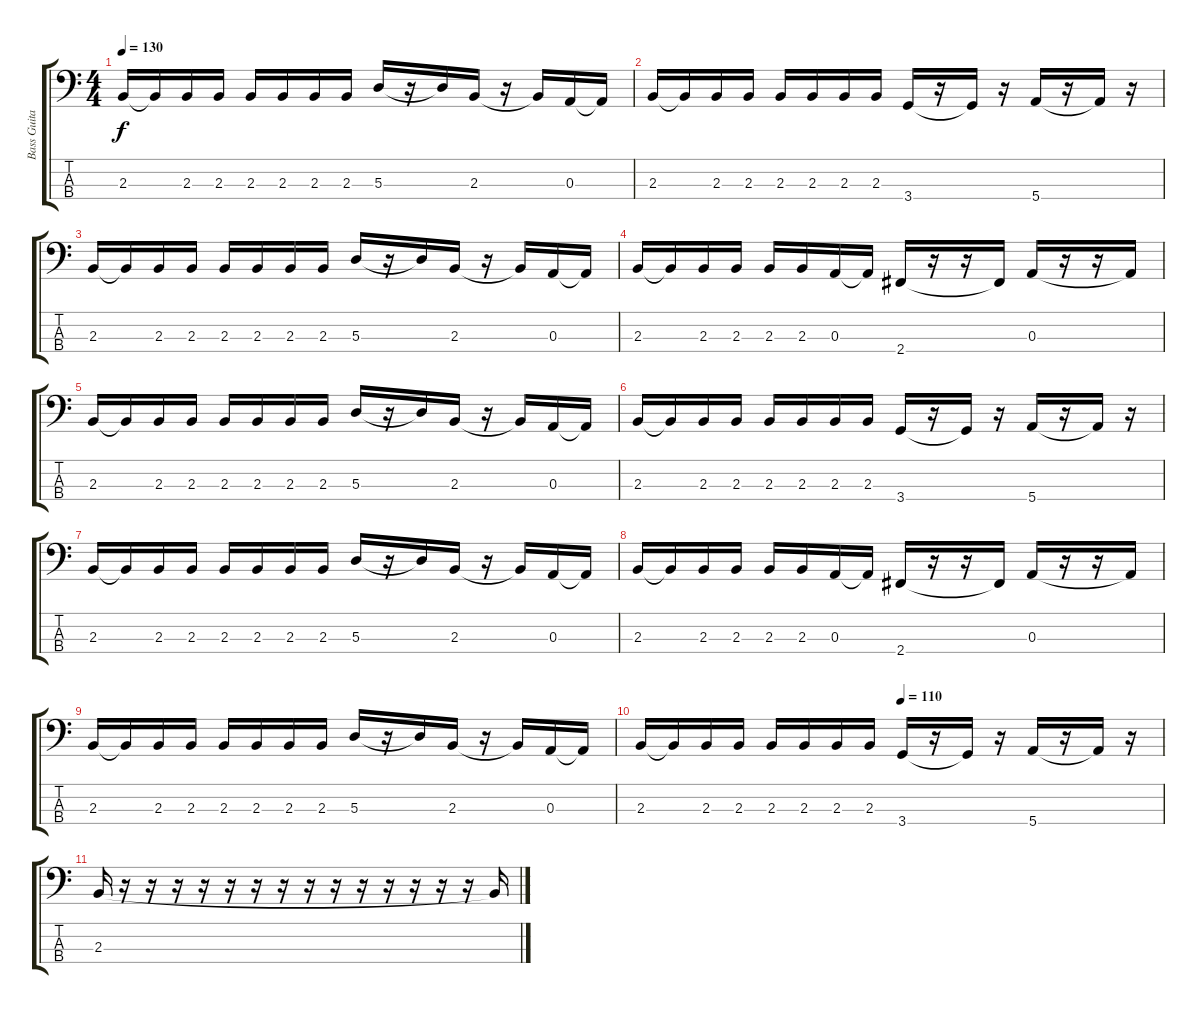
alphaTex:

\track ("Bass Guitar" "Bass Guita") {instrument electricbassfinger}
\staff {score tabs}
\tuning (G2 D2 A1 E1) {hide}
\ts (4 4)
\tempo 130
\clef f4
\ks c
2.3.16{dy f} 2.3{t}.16 2.3.16 2.3.16 2.3.16 2.3.16 2.3.16 2.3.16 5.3.16 r.16 5.3{t}.16 2.3.16 r.16 2.3{t}.16 0.3.16 0.3{t}.16 |
2.3.16 2.3{t}.16 2.3.16 2.3.16 2.3.16 2.3.16 2.3.16 2.3.16 3.4.16 r.16 3.4{t}.16 r.16 5.4.16 r.16 5.4{t}.16 r.16 |
2.3.16 2.3{t}.16 2.3.16 2.3.16 2.3.16 2.3.16 2.3.16 2.3.16 5.3.16 r.16 5.3{t}.16 2.3.16 r.16 2.3{t}.16 0.3.16 0.3{t}.16 |
2.3.16 2.3{t}.16 2.3.16 2.3.16 2.3.16 2.3.16 0.3.16 0.3{t}.16 2.4.16 r.16 r.16 2.4{t}.16 0.3.16 r.16 r.16 0.3{t}.16 |
2.3.16 2.3{t}.16 2.3.16 2.3.16 2.3.16 2.3.16 2.3.16 2.3.16 5.3.16 r.16 5.3{t}.16 2.3.16 r.16 2.3{t}.16 0.3.16 0.3{t}.16 |
2.3.16 2.3{t}.16 2.3.16 2.3.16 2.3.16 2.3.16 2.3.16 2.3.16 3.4.16 r.16 3.4{t}.16 r.16 5.4.16 r.16 5.4{t}.16 r.16 |
2.3.16 2.3{t}.16 2.3.16 2.3.16 2.3.16 2.3.16 2.3.16 2.3.16 5.3.16 r.16 5.3{t}.16 2.3.16 r.16 2.3{t}.16 0.3.16 0.3{t}.16 |
2.3.16 2.3{t}.16 2.3.16 2.3.16 2.3.16 2.3.16 0.3.16 0.3{t}.16 2.4.16 r.16 r.16 2.4{t}.16 0.3.16 r.16 r.16 0.3{t}.16 |
2.3.16 2.3{t}.16 2.3.16 2.3.16 2.3.16 2.3.16 2.3.16 2.3.16 5.3.16 r.16 5.3{t}.16 2.3.16 r.16 2.3{t}.16 0.3.16 0.3{t}.16 |
\tempo (110 0.5)
2.3.16 2.3{t}.16 2.3.16 2.3.16 2.3.16 2.3.16 2.3.16 2.3.16 3.4.16 r.16 3.4{t}.16 r.16 5.4.16 r.16 5.4{t}.16 r.16 |
2.3.16 r.16 r.16 r.16 r.16 r.16 r.16 r.16 r.16 r.16 r.16 r.16 r.16 r.16 r.16 2.3{t}.16
